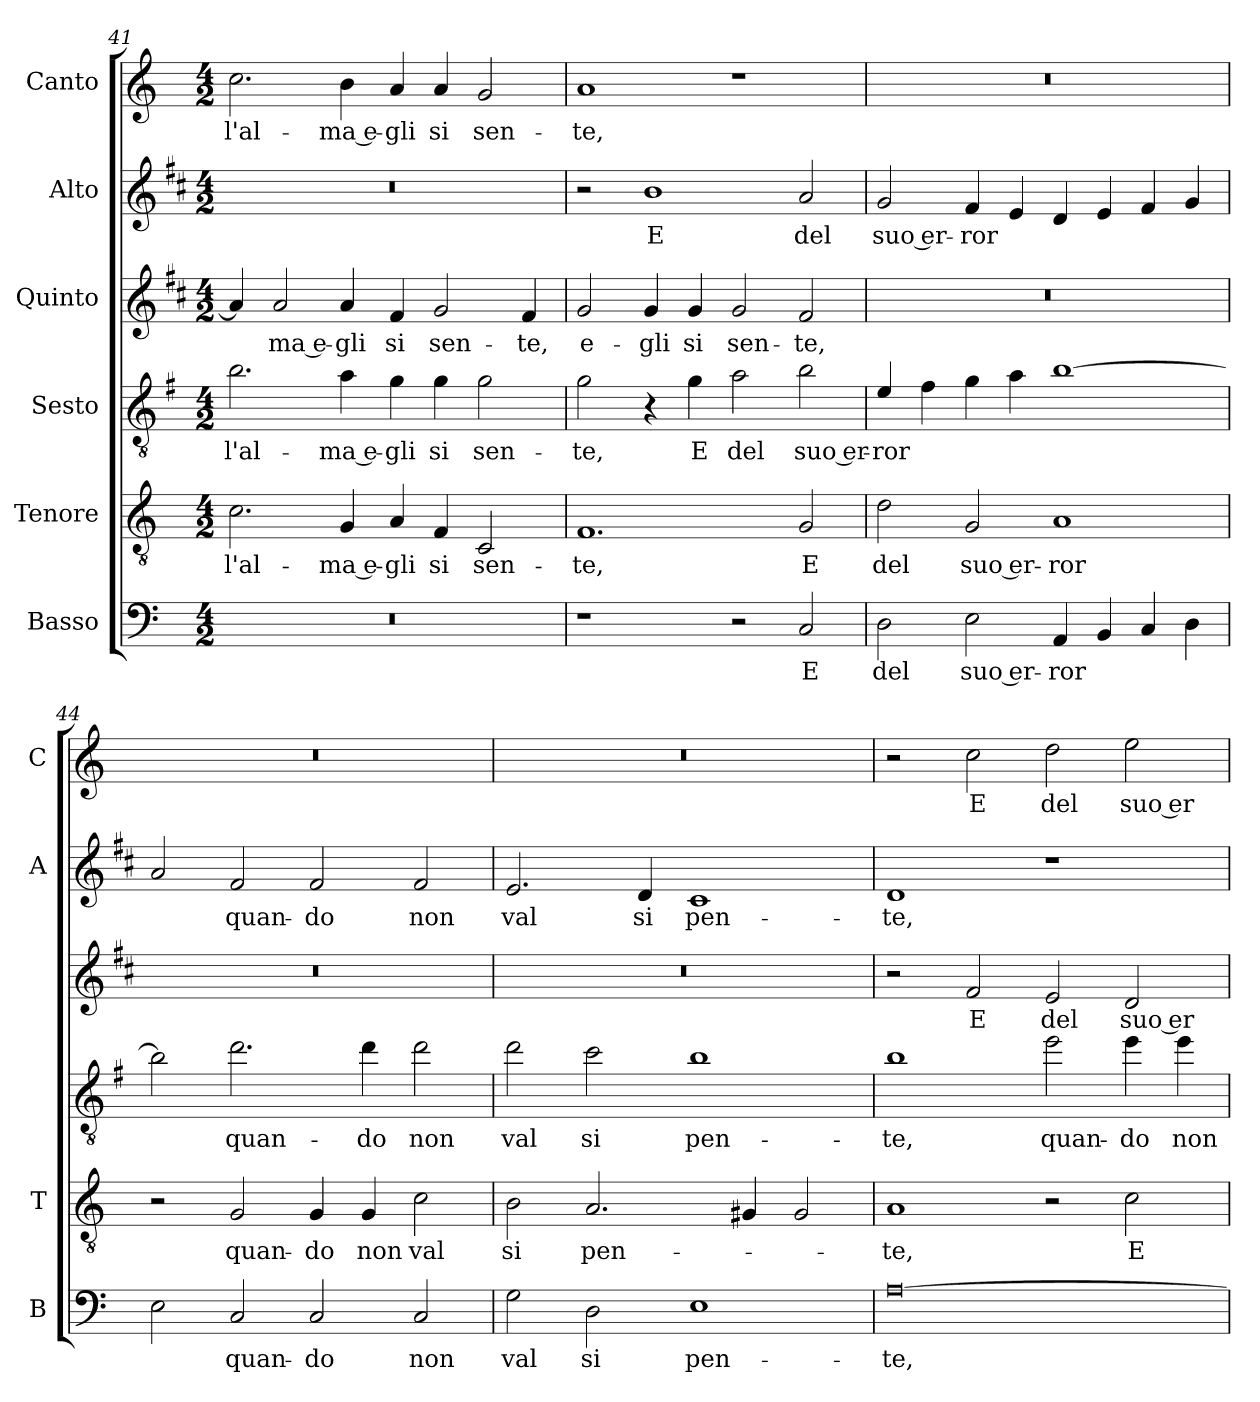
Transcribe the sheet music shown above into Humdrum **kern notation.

**kern	**text	**kern	**text	**kern	**text	**kern	**text	**kern	**text	**kern	**text
*part6	*part6	*part5	*part5	*part4	*part4	*part3	*part3	*part2	*part2	*part1	*part1
*staff6	*staff6	*staff5	*staff5	*staff4	*staff4	*staff3	*staff3	*staff2	*staff2	*staff1	*staff1
*I"Basso	*	*I"Tenore	*	*I"Sesto	*	*I"Quinto	*	*I"Alto	*	*I"Canto	*
*I'B	*	*I'T	*	*	*	*	*	*I'A	*	*I'C	*
*clefF4	*	*clefGv2	*	*clefGv2	*	*clefG2	*	*clefG2	*	*clefG2	*
*	*	*	*	*ITrd4c7	*	*ITrd1c2	*	*ITrd1c2	*	*	*
*k[]	*	*k[]	*	*k[]	*	*k[]	*	*k[]	*	*k[]	*
*C:	*	*C:	*	*C:	*	*C:	*	*C:	*	*C:	*
*M4/2	*	*M4/2	*	*M4/2	*	*M4/2	*	*M4/2	*	*M4/2	*
=41	=41	=41	=41	=41	=41	=41	=41	=41	=41	=41	=41
!	!	!	!LO:LY:b	!	!LO:LY:b	!	!	!	!	!	!LO:LY:b
0r	.	2.c\	l'al-	2.e\	l'al-	4g/]	.	0r	.	2.cc\	l'al-
!	!	!	!	!	!	!	!LO:LY:b	!	!	!	!
.	.	.	.	.	.	2g/	-ma e-	.	.	.	.
!	!	!	!LO:LY:b	!	!LO:LY:b	!	!LO:LY:b	!	!	!	!LO:LY:b
.	.	4G/	-ma e-	4d\	-ma e-	4g/	-gli	.	.	4b\	-ma e-
!	!	!	!LO:LY:b	!	!LO:LY:b	!	!LO:LY:b	!	!	!	!LO:LY:b
.	.	4A/	-gli	4c\	-gli	4e/	si	.	.	4a/	-gli
!	!	!	!LO:LY:b	!	!LO:LY:b	!	!LO:LY:b	!	!	!	!LO:LY:b
.	.	4F/	si	4c\	si	2f/	sen-	.	.	4a/	si
!	!	!	!LO:LY:b	!	!LO:LY:b	!	!	!	!	!	!LO:LY:b
.	.	2C/	sen-	2c\	sen-	.	.	.	.	2g/	sen-
!	!	!	!	!	!	!	!LO:LY:b	!	!	!	!
.	.	.	.	.	.	4e/	-te,	.	.	.	.
=42	=42	=42	=42	=42	=42	=42	=42	=42	=42	=42	=42
!	!	!	!LO:LY:b	!	!LO:LY:b	!	!LO:LY:b	!	!	!	!LO:LY:b
1r	.	1.F	-te,	2c\	-te,	2f/	e-	2r	.	1a	-te,
!	!	!	!	!	!	!	!LO:LY:b	!	!LO:LY:b	!	!
.	.	.	.	4r	.	4f/	-gli	1a	E	.	.
!	!	!	!	!	!LO:LY:b	!	!LO:LY:b	!	!	!	!
.	.	.	.	4c\	E	4f/	si	.	.	.	.
!	!	!	!	!	!LO:LY:b	!	!LO:LY:b	!	!	!	!
2r	.	.	.	2d\	del	2f/	sen-	.	.	1r	.
!	!LO:LY:b	!	!LO:LY:b	!	!LO:LY:b	!	!LO:LY:b	!	!LO:LY:b	!	!
2C/	E	2G/	E	2e\	suo er-	2e/	-te,	2g/	del	.	.
=43	=43	=43	=43	=43	=43	=43	=43	=43	=43	=43	=43
!	!LO:LY:b	!	!LO:LY:b	!	!LO:LY:b	!	!	!	!LO:LY:b	!	!
2D\	del	2d\	del	4A/	-ror	0r	.	2f/	suo er-	0r	.
.	.	.	.	4B\	.	.	.	.	.	.	.
!	!LO:LY:b	!	!LO:LY:b	!	!	!	!	!	!LO:LY:b	!	!
2E\	suo er-	2G/	suo er-	4c\	.	.	.	4e/	-ror	.	.
.	.	.	.	4d\	.	.	.	4d/	.	.	.
!	!LO:LY:b	!	!LO:LY:b	!	!	!	!	!	!	!	!
4AA/	-ror	1A	-ror	[1e	.	.	.	4c/	.	.	.
4BB/	.	.	.	.	.	.	.	4d/	.	.	.
4C/	.	.	.	.	.	.	.	4e/	.	.	.
4D\	.	.	.	.	.	.	.	4f/	.	.	.
!!LO:LB:g=z
=44	=44	=44	=44	=44	=44	=44	=44	=44	=44	=44	=44
2E\	.	2r	.	2e\]	.	0r	.	2g/	.	0r	.
!	!LO:LY:b	!	!LO:LY:b	!	!LO:LY:b	!	!	!	!LO:LY:b	!	!
2C/	quan-	2G/	quan-	2.g\	quan-	.	.	2e/	quan-	.	.
!	!LO:LY:b	!	!LO:LY:b	!	!	!	!	!	!LO:LY:b	!	!
2C/	-do	4G/	-do	.	.	.	.	2e/	-do	.	.
!	!	!	!LO:LY:b	!	!LO:LY:b	!	!	!	!	!	!
.	.	4G/	non	4g\	-do	.	.	.	.	.	.
!	!LO:LY:b	!	!LO:LY:b	!	!LO:LY:b	!	!	!	!LO:LY:b	!	!
2C/	non	2c\	val	2g\	non	.	.	2e/	non	.	.
=45	=45	=45	=45	=45	=45	=45	=45	=45	=45	=45	=45
!	!LO:LY:b	!	!LO:LY:b	!	!LO:LY:b	!	!	!	!LO:LY:b	!	!
2G\	val	2B\	si	2g\	val	0r	.	2.d/	val	0r	.
!	!LO:LY:b	!	!LO:LY:b	!	!LO:LY:b	!	!	!	!	!	!
2D\	si	2.A/	pen-	2f\	si	.	.	.	.	.	.
!	!	!	!	!	!	!	!	!	!LO:LY:b	!	!
.	.	.	.	.	.	.	.	4c/	si	.	.
!	!LO:LY:b	!	!	!	!LO:LY:b	!	!	!	!LO:LY:b	!	!
1E	pen-	.	.	1e	pen-	.	.	1B	pen-	.	.
.	.	4G#X/	.	.	.	.	.	.	.	.	.
.	.	2G#/	.	.	.	.	.	.	.	.	.
=46	=46	=46	=46	=46	=46	=46	=46	=46	=46	=46	=46
!	!LO:LY:b	!	!LO:LY:b	!	!LO:LY:b	!	!	!	!LO:LY:b	!	!
[0A	-te,	1A	-te,	1e	-te,	2r	.	1c	-te,	2r	.
!	!	!	!	!	!	!	!LO:LY:b	!	!	!	!LO:LY:b
.	.	.	.	.	.	2e/	E	.	.	2cc\	E
!	!	!	!	!	!LO:LY:b	!	!LO:LY:b	!	!	!	!LO:LY:b
.	.	2r	.	2a\	quan-	2d/	del	1r	.	2dd\	del
!	!	!	!LO:LY:b	!	!LO:LY:b	!	!LO:LY:b	!	!	!	!LO:LY:b
.	.	2c\	E	4a\	-do	2c/	suo er-	.	.	2ee\	suo er-
!	!	!	!	!	!LO:LY:b	!	!	!	!	!	!
.	.	.	.	4a\	non	.	.	.	.	.	.
=	=	=	=	=	=	=	=	=	=	=	=
*-	*-	*-	*-	*-	*-	*-	*-	*-	*-	*-	*-
